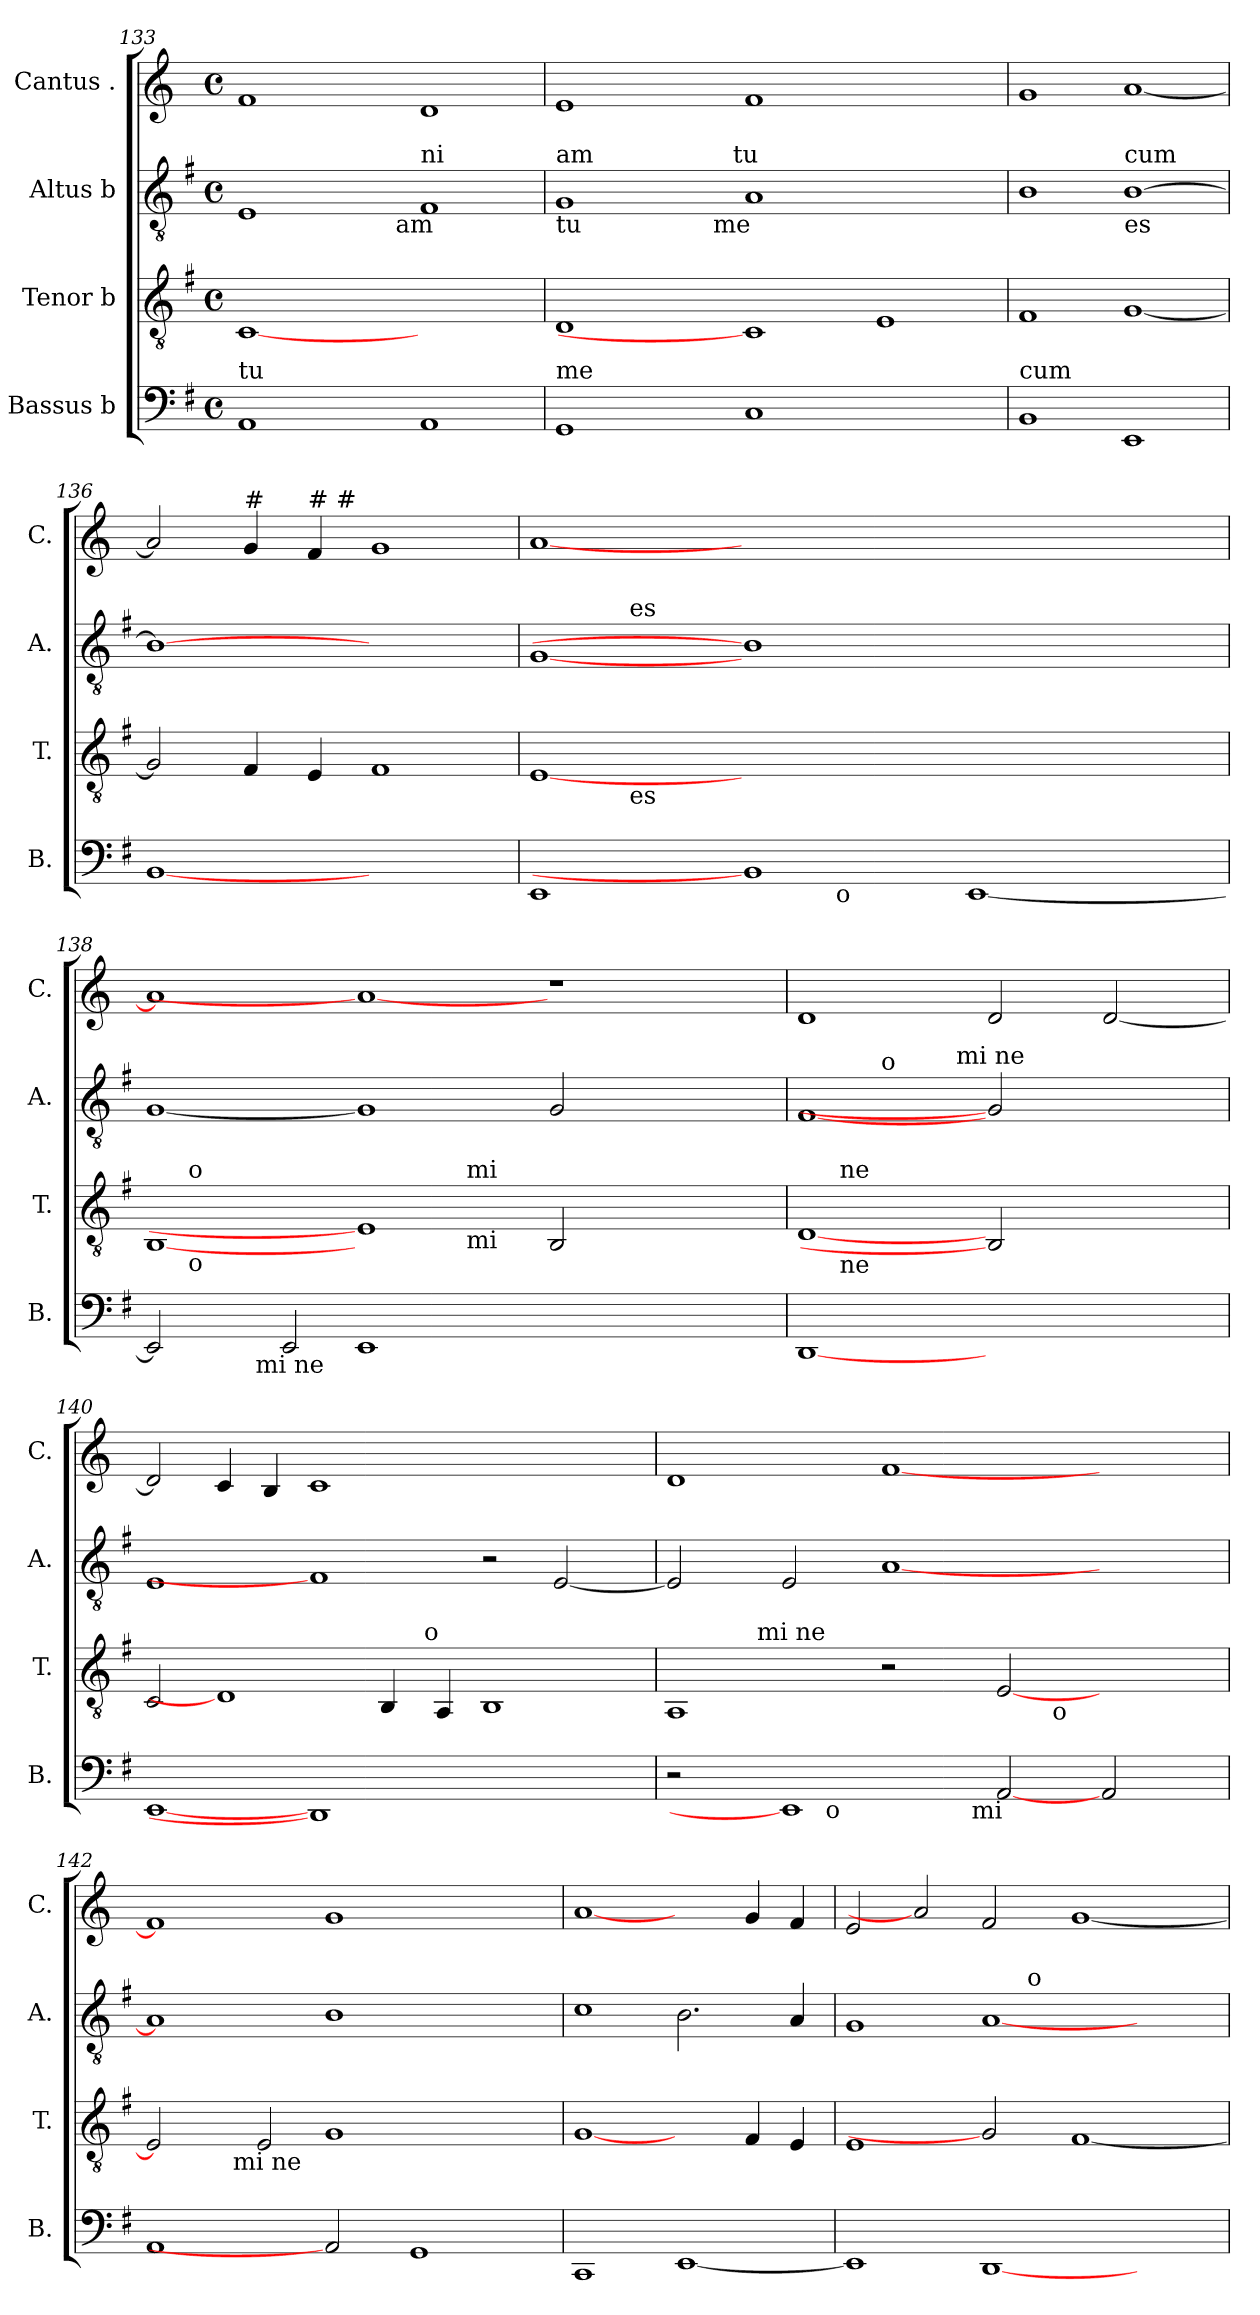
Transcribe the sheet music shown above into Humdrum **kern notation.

**kern	**kern	**kern	**kern
*part4	*part3	*part2	*part1
*staff4	*staff3	*staff2	*staff1
*I"Bassus b	*I"Tenor b	*I"Altus b	*I"Cantus .
*I'B.	*I'T.	*I'A.	*I'C.
*clefF4	*clefGv2	*clefGv2	*clefG2
*ITrd4c7	*ITrd-3c-5	*ITrd-3c-5	*
*k[]	*k[]	*k[]	*k[]
*C:	*C:	*C:	*C:
*M4/4	*M4/4	*M4/4	*M4/4
*met(c)	*met(c)	*met(c)	*met(c)
=133	=133	=133	=133
!	!	!LO:TX:a:t=quo	!
!	!	!LO:TX:b:t=ni	!
!LO:TX:a:t=tu	!	!	!
*	*	*^	*
1DD	[1F	1A	2ryy	1f
.	.	.	4ryy	.
.	.	.	8ryy	.
.	.	.	32ryy	.
!	!	!	!LO:TX:b:t=am	!
.	.	.	1ryy	.
!	!	!LO:TX:a:t=ni	!	!
1DD	1ryy	1B	.	1d
.	.	.	16.ryy	.
=134	=134	=134	=134	=134
!	!	!LO:TX:a:t=am	!	!
!	!	!LO:TX:b:t=tu	!	!
!LO:TX:a:t=me	!	!	!	!
*	*	*	*^	*
1CC	1G	1c	2ryy	2ryy	1e
.	.	.	4ryy	4...ryy	.
.	.	.	8ryy	.	.
.	.	.	32ryy	.	.
!	!	!	!LO:TX:b:t=me	!	!
.	.	.	1ryy	.	.
!	!	!	!	!LO:TX:a:t=tu	!
.	.	.	.	1ryy	.
1FF	1F]	1d	.	.	1f
.	.	.	1ryy	.	.
.	.	.	.	1ryy	.
1ryy	1A	1ryy	.	.	1ryy
.	.	.	16.ryy	.	.
.	.	.	.	32ryy	.
=135	=135	=135	=135	=135	=135
!	!	!LO:TX:b:t=cum	!	!	!
!	!	!LO:TX:a:t=me	!	!	!
!LO:TX:a:t=cum	!	!	!	!	!
*	*	*v	*v	*v	*
1EE	1B	1e	1g
!	!	!LO:TX:b:t=es	!
!	!	!LO:TX:a:t=cum	!
1AAA	[>1c	[>1e	[<1a
=136	=136	=136	=136
[1EE	2c/]	1e_	2a/]
!	!	!	!LO:TX:a:t=#
.	4B/	.	4g/
!	!	!	!LO:TX:a:t=# #
.	4A/	.	4f/
1ryy	1B	1ryy	1g
!!LO:PB:g=z
=137	=137	=137	=137
!LO:TX:b:t=es	!	!	!
*^	*^	*^	*
1AAA	1ryy	[1A	4ryy	[1c	4ryy	[<1a
.	.	.	16.ryy	.	16.ryy	.
!	!	!	!	!	!LO:TX:a:t=es	!
!	!	!	!LO:TX:b:t=es	!	!	!
.	.	.	1ryy	.	1ryy	.
1EE]	4ryy	0ryy	.	1e]	.	0ryy
.	16ryy	.	.	.	.	.
!	!LO:TX:b:t=o	!	!	!	!	!
.	1ryy	.	.	.	.	.
.	.	.	1ryy	.	1ryy	.
[<1AAA	.	.	.	1ryy	.	.
.	2ryy	.	.	.	.	.
.	.	.	2ryy	.	2ryy	.
.	8.ryy	.	.	.	.	.
.	.	.	8ryy	.	8ryy	.
.	.	.	32ryy	.	32ryy	.
*	*	*	*	*v	*v	*
=138	=138	=138	=138	=138	=138
*	*	*	*^	*	*
2AAA/]	4ryy	[1E	8.ryy	1ryy	[1c	1a]
!	!	!	!LO:TX:b:t=o	!	!	!
!	!	!	!LO:TX:a:t=o	!	!	!
.	.	.	1ryy	.	.	.
.	8ryy	.	.	.	.	.
.	32ryy	.	.	.	.	.
!	!LO:TX:b:t=mi ne	!	!	!	!	!
.	1ryy	.	.	.	.	.
2AAA/	.	.	.	.	.	.
1AAA	.	1A]	.	4ryy	1c]	1a_
.	.	.	1ryy	.	.	.
.	.	.	.	8ryy	.	.
.	.	.	.	32ryy	.	.
!	!	!	!	!LO:TX:b:t=mi	!	!
!	!	!	!	!LO:TX:a:t=mi	!	!
.	1ryy	.	.	1ryy	.	.
1ryy	.	2E/	.	.	2c/	1r
.	.	.	2ryy	.	.	.
.	2ryy	.	.	2ryy	.	.
.	.	2ryy	.	.	2ryy	.
.	.	.	4ryy	.	.	.
.	16.ryy	.	.	16.ryy	.	.
.	.	.	16ryy	.	.	.
*v	*v	*	*	*	*	*
*	*	*v	*v	*	*
=139	=139	=139	=139	=139
*	*	*	*^	*
*	*	*	*	*^	*
[1GGG	[1G	8.ryy	[1B	4.ryy	2..ryy	1d
!	!	!LO:TX:b:t=ne	!	!	!	!
!	!	!LO:TX:a:t=ne	!	!	!	!
.	.	1ryy	.	.	.	.
!	!	!	!	!LO:TX:a:t=o	!	!
.	.	.	.	1ryy	.	.
!	!	!	!	!	!LO:TX:a:t=mi ne	!
.	.	.	.	.	1ryy	.
1ryy	2E]	.	2c]	.	.	2d/
.	.	2ryy	.	.	.	.
.	.	.	.	2ryy	.	.
.	2ryy	.	2ryy	.	.	[<2d/
.	.	4ryy	.	.	.	.
.	.	.	.	8ryy	8ryy	.
.	.	16ryy	.	.	.	.
*	*	*	*v	*v	*v	*
=140	=140	=140	=140	=140
[1AAA	2F/	1ryy	1A	2d/]
.	1G]	.	.	4c/
.	.	.	.	4B/
1GGG]	.	2ryy	1B]	1c
.	4E/	8..ryy	.	.
!	!	!LO:TX:a:t=o	!	!
.	.	1ryy	.	.
.	4D/	.	.	.
1ryy	1E	.	2r	1ryy
.	.	.	[<2A/	.
.	.	4ryy	.	.
.	.	32ryy	.	.
=141	=141	=141	=141	=141
*^	*	*^	*	*
*	*^	*	*	*	*	*
2r	2ryy	1ryy	1D	4ryy	1ryy	2A/]	1d
.	.	.	.	8ryy	.	.	.
.	.	.	.	32ryy	.	.	.
!	!	!	!	!LO:TX:a:t=mi ne	!	!	!
.	.	.	.	1ryy	.	.	.
1AAA]	8ryy	.	.	.	.	2A/	.
.	32ryy	.	.	.	.	.	.
!	!LO:TX:b:t=o	!	!	!	!	!	!
.	1ryy	.	.	.	.	.	.
.	.	4ryy	2r	.	2ryy	[>1d	[<1f
.	.	8ryy	.	.	.	.	.
.	.	32ryy	.	.	.	.	.
!	!	!LO:TX:b:t=mi	!	!	!	!	!
.	.	1ryy	.	1ryy	.	.	.
[2DD	.	.	[<2A/	.	8..ryy	.	.
.	2ryy	.	.	.	.	.	.
!	!	!	!	!	!LO:TX:b:t=o	!	!
.	.	.	.	.	2ryy	.	.
2DD/	.	.	2ryy	.	.	2ryy	2ryy
.	4ryy	.	.	.	.	.	.
.	.	.	.	.	4ryy	.	.
.	16.ryy	16.ryy	.	16.ryy	.	.	.
.	.	.	.	.	32ryy	.	.
=142	=142	=142	=142	=142	=142	=142	=142
!LO:TX:b:t=ne	!	!	!	!	!	!	!
*v	*v	*v	*	*	*	*	*
*	*	*v	*v	*	*
1DD	2A/]	4ryy	1d]	1f]
.	.	8ryy	.	.
.	.	32ryy	.	.
!	!	!LO:TX:b:t=mi ne	!	!
.	.	1ryy	.	.
.	2A/	.	.	.
2DD]	1c	.	1e	1g
.	.	1ryy	.	.
1CC	.	.	.	.
.	2ryy	.	2ryy	2ryy
.	.	16.ryy	.	.
*	*v	*v	*	*
=143	=143	=143	=143
1FFF	[1c	1f	[1a
[<1AAA	2ryy	2.e\	2ryy
.	4B/	.	4g/
.	4A/	4d/	4f/
!!LO:LB:g=z
=144	=144	=144	=144
*	*	*^	*
1AAA]	1A	1c	1ryy	2e/
.	.	.	.	2a]
[<1GGG	2c]	[>1d	4ryy	2f/
!	!	!	!LO:TX:a:t=o	!
.	.	.	1ryy	.
.	[<1B	.	.	[<1g
2ryy	.	2ryy	.	.
.	.	.	4ryy	.
*	*	*v	*v	*
=	=	=	=
*-	*-	*-	*-
